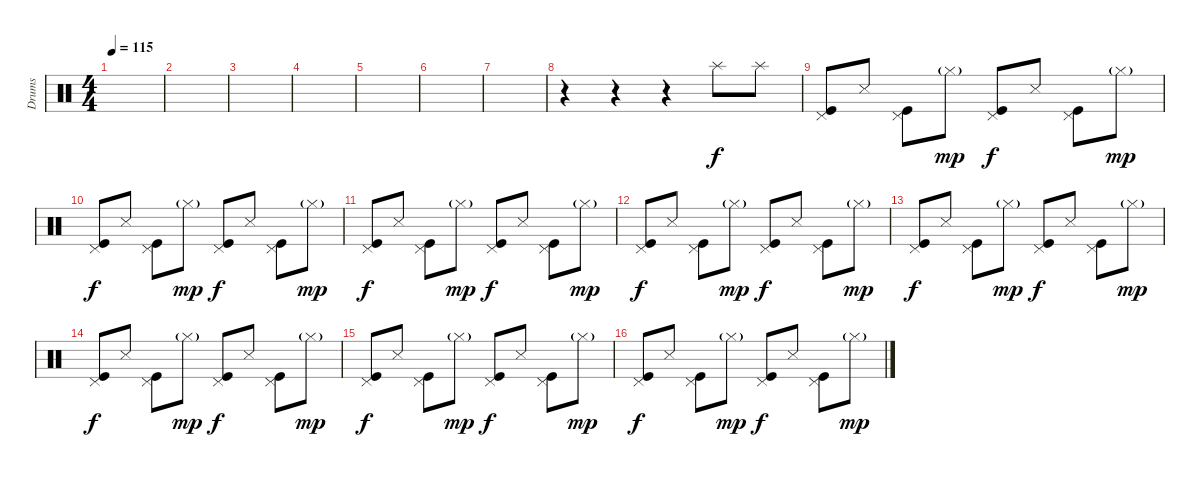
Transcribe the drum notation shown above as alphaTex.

\track ("Drums" "Drums") {instrument percussion}
\staff {score}
\articulation defaults
\ts (4 4)
\tempo 115
\clef neutral
\ks c
|
|
|
|
|
|
|
r.4 r.4 r.4 "Splash (hit)".8 "Splash (hit)".8 |
("Pedal Hi-Hat (hit)" "Kick (hit)").8{volume 13} "Snare (side stick) 3".8 ("Pedal Hi-Hat (hit)" "Kick (hit)").8 "Hi-Hat (closed)"{g}.8{dy mp volume 9} ("Pedal Hi-Hat (hit)" "Kick (hit)").8{dy f volume 13} "Snare (side stick) 3".8 ("Pedal Hi-Hat (hit)" "Kick (hit)").8 "Hi-Hat (closed)"{g}.8{dy mp volume 9} |
("Pedal Hi-Hat (hit)" "Kick (hit)").8{dy f volume 13} "Snare (side stick) 3".8 ("Pedal Hi-Hat (hit)" "Kick (hit)").8 "Hi-Hat (closed)"{g}.8{dy mp volume 9} ("Pedal Hi-Hat (hit)" "Kick (hit)").8{dy f volume 13} "Snare (side stick) 3".8 ("Pedal Hi-Hat (hit)" "Kick (hit)").8 "Hi-Hat (closed)"{g}.8{dy mp volume 9} |
("Pedal Hi-Hat (hit)" "Kick (hit)").8{dy f volume 13} "Snare (side stick) 3".8 ("Pedal Hi-Hat (hit)" "Kick (hit)").8 "Hi-Hat (closed)"{g}.8{dy mp volume 9} ("Pedal Hi-Hat (hit)" "Kick (hit)").8{dy f volume 13} "Snare (side stick) 3".8 ("Pedal Hi-Hat (hit)" "Kick (hit)").8 "Hi-Hat (closed)"{g}.8{dy mp volume 9} |
("Pedal Hi-Hat (hit)" "Kick (hit)").8{dy f volume 13} "Snare (side stick) 3".8 ("Pedal Hi-Hat (hit)" "Kick (hit)").8 "Hi-Hat (closed)"{g}.8{dy mp volume 9} ("Pedal Hi-Hat (hit)" "Kick (hit)").8{dy f volume 13} "Snare (side stick) 3".8 ("Pedal Hi-Hat (hit)" "Kick (hit)").8 "Hi-Hat (closed)"{g}.8{dy mp volume 9} |
("Pedal Hi-Hat (hit)" "Kick (hit)").8{dy f volume 13} "Snare (side stick) 3".8 ("Pedal Hi-Hat (hit)" "Kick (hit)").8 "Hi-Hat (closed)"{g}.8{dy mp volume 9} ("Pedal Hi-Hat (hit)" "Kick (hit)").8{dy f volume 13} "Snare (side stick) 3".8 ("Pedal Hi-Hat (hit)" "Kick (hit)").8 "Hi-Hat (closed)"{g}.8{dy mp volume 9} |
("Pedal Hi-Hat (hit)" "Kick (hit)").8{dy f volume 13} "Snare (side stick) 3".8 ("Pedal Hi-Hat (hit)" "Kick (hit)").8 "Hi-Hat (closed)"{g}.8{dy mp volume 9} ("Pedal Hi-Hat (hit)" "Kick (hit)").8{dy f volume 13} "Snare (side stick) 3".8 ("Pedal Hi-Hat (hit)" "Kick (hit)").8 "Hi-Hat (closed)"{g}.8{dy mp volume 9} |
("Pedal Hi-Hat (hit)" "Kick (hit)").8{dy f volume 13} "Snare (side stick) 3".8 ("Pedal Hi-Hat (hit)" "Kick (hit)").8 "Hi-Hat (closed)"{g}.8{dy mp volume 9} ("Pedal Hi-Hat (hit)" "Kick (hit)").8{dy f volume 13} "Snare (side stick) 3".8 ("Pedal Hi-Hat (hit)" "Kick (hit)").8 "Hi-Hat (closed)"{g}.8{dy mp volume 9} |
("Pedal Hi-Hat (hit)" "Kick (hit)").8{dy f volume 13} "Snare (side stick) 3".8 ("Pedal Hi-Hat (hit)" "Kick (hit)").8 "Hi-Hat (closed)"{g}.8{dy mp volume 9} ("Pedal Hi-Hat (hit)" "Kick (hit)").8{dy f volume 13} "Snare (side stick) 3".8 ("Pedal Hi-Hat (hit)" "Kick (hit)").8 "Hi-Hat (closed)"{g}.8{dy mp volume 9}
